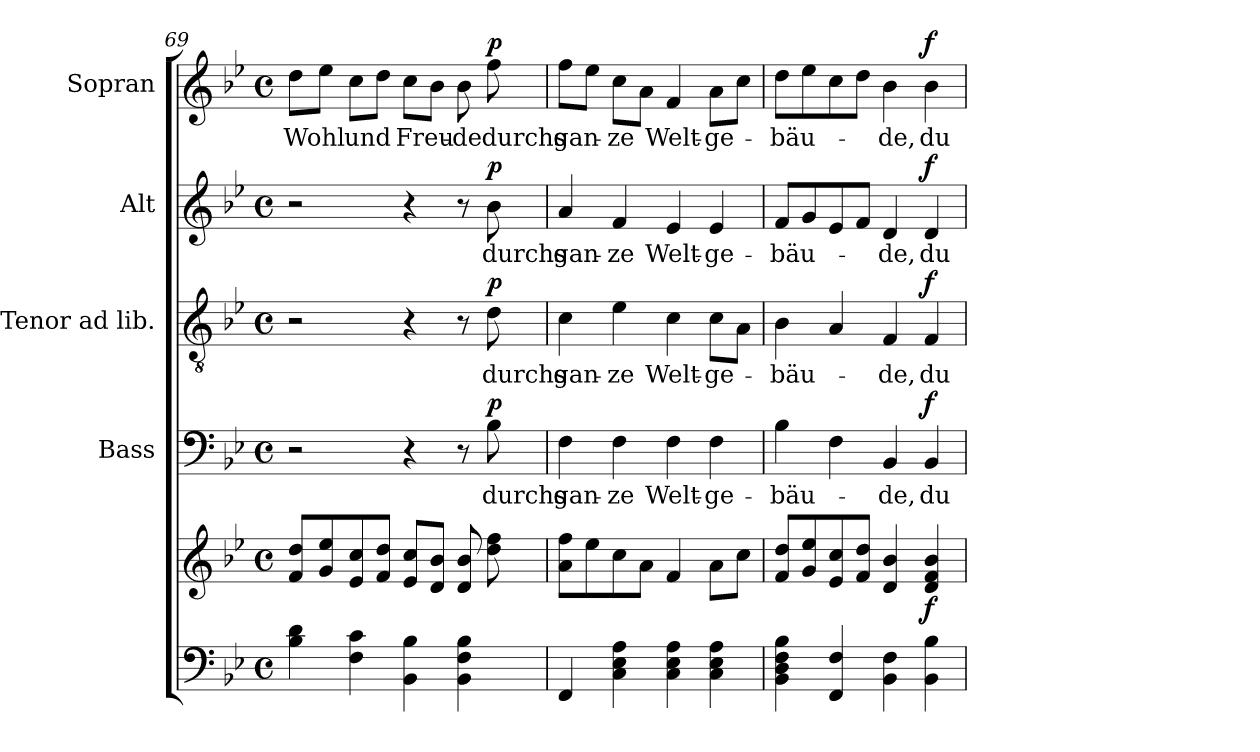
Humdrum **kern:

**kern	**kern	**dynam	**kern	**text	**dynam	**kern	**text	**dynam	**kern	**text	**dynam	**kern	**text	**dynam
*part5	*part5	*part5	*part4	*part4	*part4	*part3	*part3	*part3	*part2	*part2	*part2	*part1	*part1	*part1
*staff6	*staff5	*staff5/6	*staff4	*staff4	*staff4	*staff3	*staff3	*staff3	*staff2	*staff2	*staff2	*staff1	*staff1	*staff1
*	*	*	*I"Bass	*	*	*I"Tenor ad lib.	*	*	*I"Alt	*	*	*I"Sopran	*	*
*	*	*	*I'B.	*	*	*I'T.	*	*	*I'A.	*	*	*I'S.	*	*
*clefF4	*clefG2	*	*clefF4	*	*	*clefGv2	*	*	*clefG2	*	*	*clefG2	*	*
*k[b-e-]	*k[b-e-]	*	*k[b-e-]	*	*	*k[b-e-]	*	*	*k[b-e-]	*	*	*k[b-e-]	*	*
*B-:	*B-:	*	*B-:	*	*	*B-:	*	*	*B-:	*	*	*B-:	*	*
*M4/4	*M4/4	*	*M4/4	*	*	*M4/4	*	*	*M4/4	*	*	*M4/4	*	*
*met(c)	*met(c)	*	*met(c)	*	*	*met(c)	*	*	*met(c)	*	*	*met(c)	*	*
=69	=69	=69	=69	=69	=69	=69	=69	=69	=69	=69	=69	=69	=69	=69
!	!	!	!	!	!	!	!	!	!	!	!	!	!LO:LY:b	!
4B-\ 4d\	8f/ 8dd/L	.	2r	.	.	2r	.	.	2r	.	.	8dd\L	Wohl	.
.	8g/ 8ee-/	.	.	.	.	.	.	.	.	.	.	8ee-\J	.	.
!	!	!	!	!	!	!	!	!	!	!	!	!	!LO:LY:b	!
4F\ 4c\	8e-/ 8cc/	.	.	.	.	.	.	.	.	.	.	8cc\L	und	.
.	8f/ 8dd/J	.	.	.	.	.	.	.	.	.	.	8dd\J	.	.
!	!	!	!	!	!	!	!	!	!	!	!	!	!LO:LY:b	!
4BB-\ 4B-\	8e-/ 8cc/L	.	4r	.	.	4r	.	.	4r	.	.	8cc\L	Freu-	.
.	8d/ 8b-/J	.	.	.	.	.	.	.	.	.	.	8b-\J	.	.
!	!	!	!	!	!	!	!	!	!	!	!	!	!LO:LY:b	!
4BB-\ 4F\ 4B-\	8d/ 8b-/	.	8r	.	.	8r	.	.	8r	.	.	8b-\	-de	.
!	!	!	!	!LO:LY:b	!LO:DY:a	!	!LO:LY:b	!LO:DY:a	!	!LO:LY:b	!LO:DY:a	!	!LO:LY:b	!LO:DY:a
.	8dd\ 8ff\	.	8B-\	durchs	p	8d\	durchs	p	8b-\	durchs	p	8ff\	durchs	p
=70	=70	=70	=70	=70	=70	=70	=70	=70	=70	=70	=70	=70	=70	=70
!	!	!	!	!LO:LY:b	!	!	!LO:LY:b	!	!	!LO:LY:b	!	!	!LO:LY:b	!
4FF/	8a\ 8ff\L	.	4F\	gan-	.	4c\	gan-	.	4a/	gan-	.	8ff\L	gan-	.
.	8ee-\	.	.	.	.	.	.	.	.	.	.	8ee-\J	.	.
!	!	!	!	!LO:LY:b	!	!	!LO:LY:b	!	!	!LO:LY:b	!	!	!LO:LY:b	!
4C\ 4E-\ 4A\	8cc\	.	4F\	-ze	.	4e-\	-ze	.	4f/	-ze	.	8cc\L	-ze	.
.	8a\J	.	.	.	.	.	.	.	.	.	.	8a\J	.	.
!	!	!	!	!LO:LY:b	!	!	!LO:LY:b	!	!	!LO:LY:b	!	!	!LO:LY:b	!
4C\ 4E-\ 4A\	4f/	.	4F\	Welt-	.	4c\	Welt-	.	4e-/	Welt-	.	4f/	Welt-	.
!	!	!	!	!LO:LY:b	!	!	!LO:LY:b	!	!	!LO:LY:b	!	!	!LO:LY:b	!
4C\ 4E-\ 4A\	8a\L	.	4F\	-ge-	.	8c\L	-ge-	.	4e-/	-ge-	.	8a\L	-ge-	.
.	8cc\J	.	.	.	.	8A\J	.	.	.	.	.	8cc\J	.	.
=71	=71	=71	=71	=71	=71	=71	=71	=71	=71	=71	=71	=71	=71	=71
!	!	!	!	!LO:LY:b	!	!	!LO:LY:b	!	!	!LO:LY:b	!	!	!LO:LY:b	!
4BB-\ 4D\ 4F\ 4B-\	8f/ 8dd/L	.	4B-\	-bäu-	.	4B-\	-bäu-	.	8f/L	-bäu-	.	8dd\L	-bäu-	.
.	8g/ 8ee-/	.	.	.	.	.	.	.	8g/	.	.	8ee-\	.	.
4FF/ 4F/	8e-/ 8cc/	.	4F\	.	.	4A/	.	.	8e-/	.	.	8cc\	.	.
.	8f/ 8dd/J	.	.	.	.	.	.	.	8f/J	.	.	8dd\J	.	.
!	!	!	!	!LO:LY:b	!	!	!LO:LY:b	!	!	!LO:LY:b	!	!	!LO:LY:b	!
4BB-\ 4F\	4d/ 4b-/	.	4BB-/	-de,	.	4F/	-de,	.	4d/	-de,	.	4b-\	-de,	.
!	!	!LO:DY:b	!	!LO:LY:b	!LO:DY:a	!	!LO:LY:b	!LO:DY:a	!	!LO:LY:b	!LO:DY:a	!	!LO:LY:b	!LO:DY:a
4BB-\ 4B-\	4d/ 4f/ 4b-/	f	4BB-/	du	f	4F/	du	f	4d/	du	f	4b-\	du	f
=	=	=	=	=	=	=	=	=	=	=	=	=	=	=
*-	*-	*-	*-	*-	*-	*-	*-	*-	*-	*-	*-	*-	*-	*-
